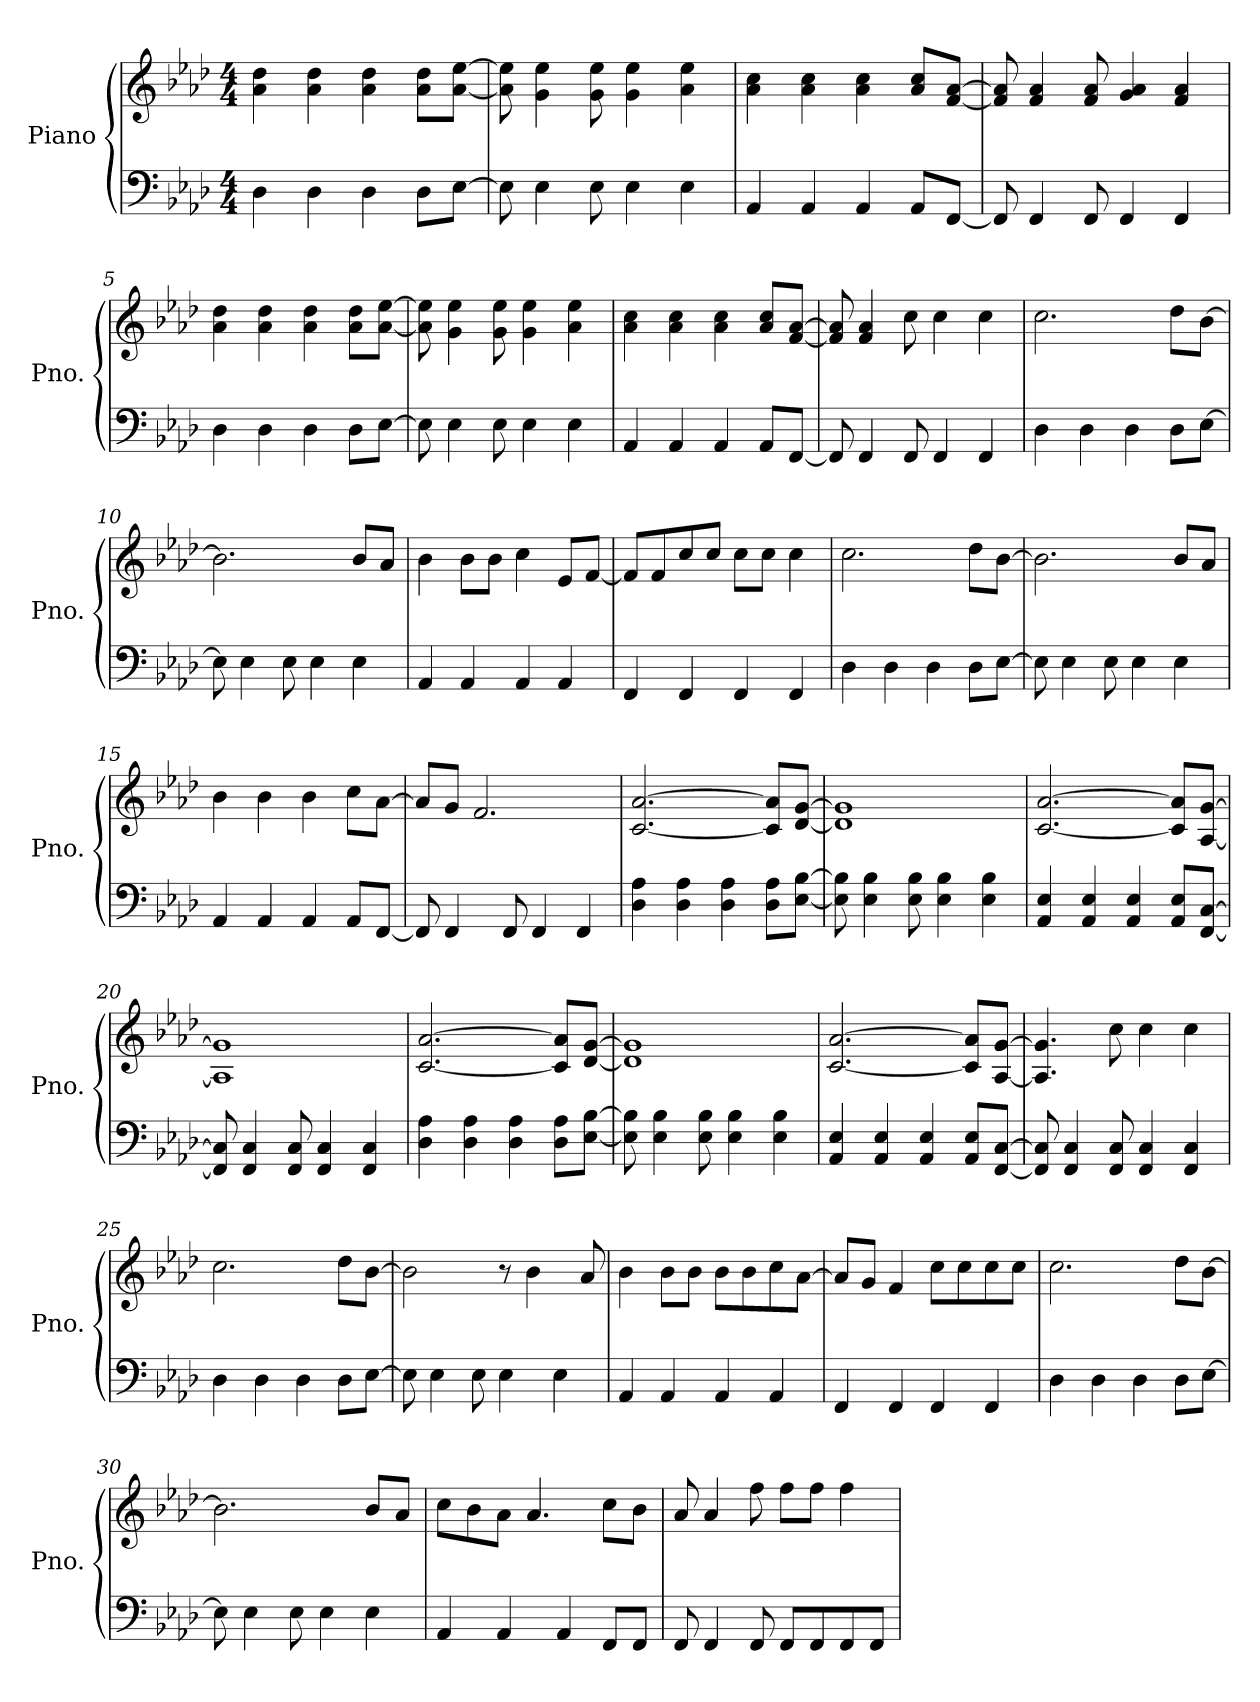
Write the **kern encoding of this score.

**kern	**kern
*part1	*part1
*staff2	*staff1
*I"Piano	*
*I'Pno.	*
*clefF4	*clefG2
*k[b-e-a-d-]	*k[b-e-a-d-]
*M4/4	*M4/4
*MM140	*MM140
=1	=1
4D-\	4a-\ 4dd-\
4D-\	4a-\ 4dd-\
4D-\	4a-\ 4dd-\
8D-\L	8a-\ 8dd-\L
[8E-\J	[8a-\ [8ee-\J
=2	=2
8E-\]	8a-\] 8ee-\]
4E-\	4g\ 4ee-\
8E-\	8g\ 8ee-\
4E-\	4g\ 4ee-\
4E-\	4a-\ 4ee-\
=3	=3
4AA-/	4a-\ 4cc\
4AA-/	4a-\ 4cc\
4AA-/	4a-\ 4cc\
8AA-/L	8a-/ 8cc/L
[8FF/J	[8f/ [8a-/J
=4	=4
8FF/]	8f/] 8a-/]
4FF/	4f/ 4a-/
8FF/	8f/ 8a-/
4FF/	4g/ 4a-/
4FF/	4f/ 4a-/
=5	=5
4D-\	4a-\ 4dd-\
4D-\	4a-\ 4dd-\
4D-\	4a-\ 4dd-\
8D-\L	8a-\ 8dd-\L
[8E-\J	[8a-\ [8ee-\J
=6	=6
8E-\]	8a-\] 8ee-\]
4E-\	4g\ 4ee-\
8E-\	8g\ 8ee-\
4E-\	4g\ 4ee-\
4E-\	4a-\ 4ee-\
=7	=7
4AA-/	4a-\ 4cc\
4AA-/	4a-\ 4cc\
4AA-/	4a-\ 4cc\
8AA-/L	8a-/ 8cc/L
[8FF/J	[8f/ [8a-/J
!!LO:LB:g=z
=8	=8
8FF/]	8f/] 8a-/]
4FF/	4f/ 4a-/
8FF/	8cc\
4FF/	4cc\
4FF/	4cc\
=9	=9
4D-\	2.cc\
4D-\	.
4D-\	.
8D-\L	8dd-\L
[8E-\J	[8b-\J
=10	=10
8E-\]	2.b-\]
4E-\	.
8E-\	.
4E-\	.
4E-\	8b-/L
.	8a-/J
=11	=11
4AA-/	4b-\
4AA-/	8b-\L
.	8b-\J
4AA-/	4cc\
4AA-/	8e-/L
.	[8f/J
=12	=12
4FF/	8f/L]
.	8f/
4FF/	8cc/
.	8cc/J
4FF/	8cc\L
.	8cc\J
4FF/	4cc\
=13	=13
4D-\	2.cc\
4D-\	.
4D-\	.
8D-\L	8dd-\L
[8E-\J	[8b-\J
=14	=14
8E-\]	2.b-\]
4E-\	.
8E-\	.
4E-\	.
4E-\	8b-/L
.	8a-/J
!!LO:LB:g=z
=15	=15
4AA-/	4b-\
4AA-/	4b-\
4AA-/	4b-\
8AA-/L	8cc\L
[8FF/J	[8a-\J
=16	=16
8FF/]	8a-/L]
4FF/	8g/J
.	2.f/
8FF/	.
4FF/	.
4FF/	.
=17	=17
4D-\ 4A-\	[2.c/ [2.a-/
4D-\ 4A-\	.
4D-\ 4A-\	.
8D-\ 8A-\L	8c/] 8a-/]L
[8E-\ [8B-\J	[8d-/ [8g/J
=18	=18
8E-\] 8B-\]	1d-] 1g]
4E-\ 4B-\	.
8E-\ 8B-\	.
4E-\ 4B-\	.
4E-\ 4B-\	.
=19	=19
4AA-/ 4E-/	[2.c/ [2.a-/
4AA-/ 4E-/	.
4AA-/ 4E-/	.
8AA-/ 8E-/L	8c/] 8a-/]L
[8FF/ [8C/J	[8A-/ [8g/J
=20	=20
8FF/] 8C/]	1A-] 1g]
4FF/ 4C/	.
8FF/ 8C/	.
4FF/ 4C/	.
4FF/ 4C/	.
=21	=21
4D-\ 4A-\	[2.c/ [2.a-/
4D-\ 4A-\	.
4D-\ 4A-\	.
8D-\ 8A-\L	8c/] 8a-/]L
[8E-\ [8B-\J	[8d-/ [8g/J
!!LO:LB:g=z
=22	=22
8E-\] 8B-\]	1d-] 1g]
4E-\ 4B-\	.
8E-\ 8B-\	.
4E-\ 4B-\	.
4E-\ 4B-\	.
=23	=23
4AA-/ 4E-/	[2.c/ [2.a-/
4AA-/ 4E-/	.
4AA-/ 4E-/	.
8AA-/ 8E-/L	8c/] 8a-/]L
[8FF/ [8C/J	[8A-/ [8g/J
=24	=24
8FF/] 8C/]	4.A-/] 4.g/]
4FF/ 4C/	.
8FF/ 8C/	8cc\
4FF/ 4C/	4cc\
4FF/ 4C/	4cc\
=25	=25
4D-\	2.cc\
4D-\	.
4D-\	.
8D-\L	8dd-\L
[8E-\J	[8b-\J
=26	=26
8E-\]	2b-\]
4E-\	.
8E-\	.
4E-\	8r
.	4b-\
4E-\	.
.	8a-/
=27	=27
4AA-/	4b-\
4AA-/	8b-\L
.	8b-\J
4AA-/	8b-\L
.	8b-\
4AA-/	8cc\
.	[8a-\J
=28	=28
4FF/	8a-/L]
.	8g/J
4FF/	4f/
4FF/	8cc\L
.	8cc\
4FF/	8cc\
.	8cc\J
!!LO:LB:g=z
=29	=29
4D-\	2.cc\
4D-\	.
4D-\	.
8D-\L	8dd-\L
[8E-\J	[8b-\J
=30	=30
8E-\]	2.b-\]
4E-\	.
8E-\	.
4E-\	.
4E-\	8b-/L
.	8a-/J
=31	=31
4AA-/	8cc\L
.	8b-\
4AA-/	8a-\J
.	4.a-/
4AA-/	.
8FF/L	8cc\L
8FF/J	8b-\J
=32	=32
8FF/	8a-/
4FF/	4a-/
8FF/	8ff\
8FF/L	8ff\L
8FF/	8ff\J
8FF/	4ff\
8FF/J	.
=	=
*-	*-
